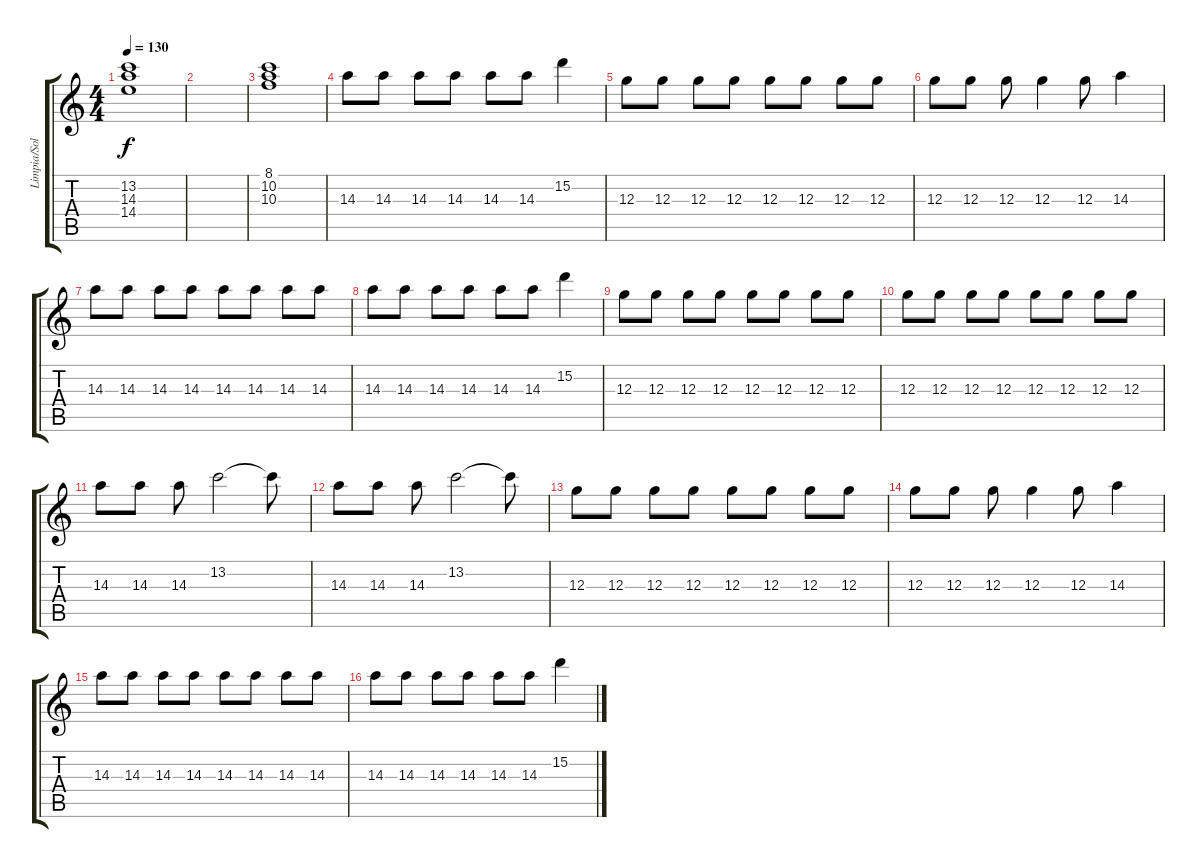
\track ("Limpia/Solo" "Limpia/Sol") {instrument electricguitarjazz}
\staff {score tabs}
\tuning (E4 B3 G3 D3 A2 E2) {hide}
\ts (4 4)
\tempo 130
\clef g2
\ks c
(13.2 14.3 14.4).1{dy f} |
|
(8.1 10.2 10.3).1 |
14.3.8 14.3.8 14.3.8 14.3.8 14.3.8 14.3.8 15.2.4 |
12.3.8 12.3.8 12.3.8 12.3.8 12.3.8 12.3.8 12.3.8 12.3.8 |
12.3.8 12.3.8 12.3.8 12.3.4 12.3.8 14.3.4 |
14.3.8 14.3.8 14.3.8 14.3.8 14.3.8 14.3.8 14.3.8 14.3.8 |
14.3.8 14.3.8 14.3.8 14.3.8 14.3.8 14.3.8 15.2.4 |
12.3.8 12.3.8 12.3.8 12.3.8 12.3.8 12.3.8 12.3.8 12.3.8 |
12.3.8 12.3.8 12.3.8 12.3.8 12.3.8 12.3.8 12.3.8 12.3.8 |
14.3.8 14.3.8 14.3.8 13.2.2 13.2{t}.8 |
14.3.8 14.3.8 14.3.8 13.2.2 13.2{t}.8 |
12.3.8 12.3.8 12.3.8 12.3.8 12.3.8 12.3.8 12.3.8 12.3.8 |
12.3.8 12.3.8 12.3.8 12.3.4 12.3.8 14.3.4 |
14.3.8 14.3.8 14.3.8 14.3.8 14.3.8 14.3.8 14.3.8 14.3.8 |
14.3.8 14.3.8 14.3.8 14.3.8 14.3.8 14.3.8 15.2.4
